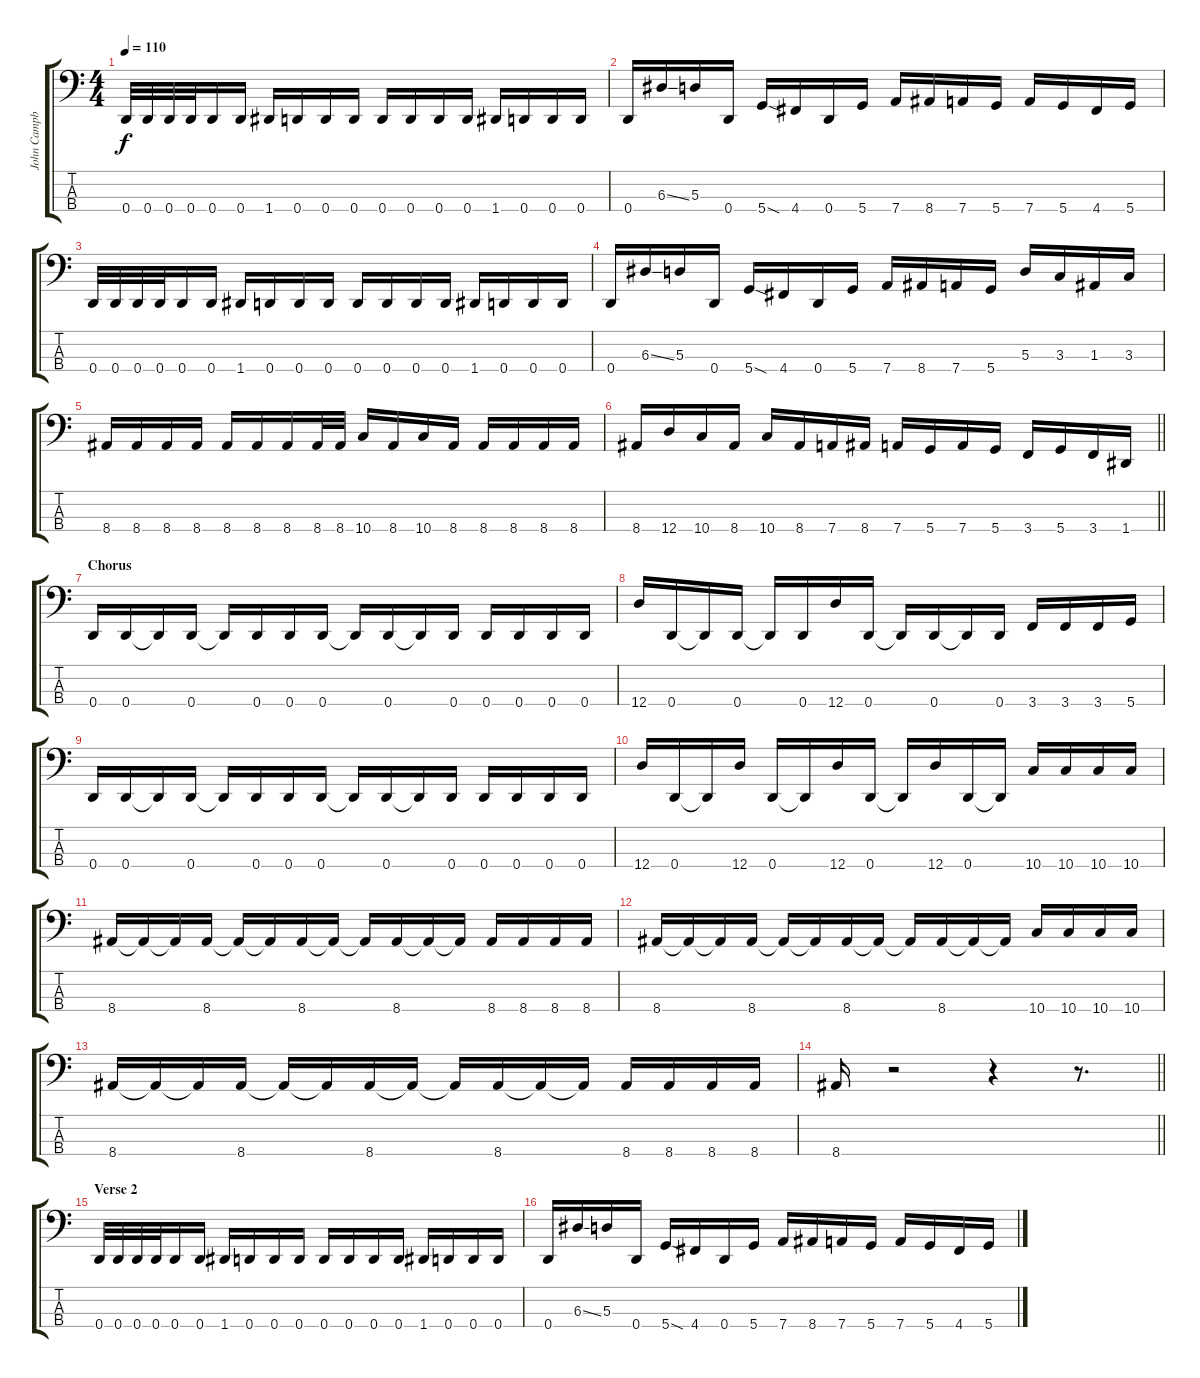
\track ("John Campbell" "John Campb") {instrument electricbasspick}
\staff {score tabs}
\tuning (G2 D2 A1 D1) {hide}
\ts (4 4)
\tempo 110
\clef f4
\ks c
0.4.32{dy f} 0.4.32 0.4.32 0.4.32 0.4.16 0.4.16 1.4.16 0.4.16 0.4.16 0.4.16 0.4.16 0.4.16 0.4.16 0.4.16 1.4.16 0.4.16 0.4.16 0.4.16 |
0.4.16 6.3{ss}.16 5.3.16 0.4.16 5.4{sod}.16 4.4.16 0.4.16 5.4.16 7.4.16 8.4.16 7.4.16 5.4.16 7.4.16 5.4.16 4.4.16 5.4.16 |
0.4.32 0.4.32 0.4.32 0.4.32 0.4.16 0.4.16 1.4.16 0.4.16 0.4.16 0.4.16 0.4.16 0.4.16 0.4.16 0.4.16 1.4.16 0.4.16 0.4.16 0.4.16 |
0.4.16 6.3{ss}.16 5.3.16 0.4.16 5.4{sod}.16 4.4.16 0.4.16 5.4.16 7.4.16 8.4.16 7.4.16 5.4.16 5.3.16 3.3.16 1.3.16 3.3.16 |
8.4.16 8.4.16 8.4.16 8.4.16 8.4.16 8.4.16 8.4.16 8.4.32 8.4.32 10.4.16 8.4.16 10.4.16 8.4.16 8.4.16 8.4.16 8.4.16 8.4.16 |
\barLineRight lightlight
8.4.16 12.4.16 10.4.16 8.4.16 10.4.16 8.4.16 7.4.16 8.4.16 7.4.16 5.4.16 7.4.16 5.4.16 3.4.16 5.4.16 3.4.16 1.4.16 |
\section ("" "Chorus")
0.4.16 0.4.16 0.4{t}.16 0.4.16 0.4{t}.16 0.4.16 0.4.16 0.4.16 0.4{t}.16 0.4.16 0.4{t}.16 0.4.16 0.4.16 0.4.16 0.4.16 0.4.16 |
12.4.16 0.4.16 0.4{t}.16 0.4.16 0.4{t}.16 0.4.16 12.4.16 0.4.16 0.4{t}.16 0.4.16 0.4{t}.16 0.4.16 3.4.16 3.4.16 3.4.16 5.4.16 |
0.4.16 0.4.16 0.4{t}.16 0.4.16 0.4{t}.16 0.4.16 0.4.16 0.4.16 0.4{t}.16 0.4.16 0.4{t}.16 0.4.16 0.4.16 0.4.16 0.4.16 0.4.16 |
12.4.16 0.4.16 0.4{t}.16 12.4.16 0.4.16 0.4{t}.16 12.4.16 0.4.16 0.4{t}.16 12.4.16 0.4.16 0.4{t}.16 10.4.16 10.4.16 10.4.16 10.4.16 |
8.4.16 8.4{t}.16 8.4{t}.16 8.4.16 8.4{t}.16 8.4{t}.16 8.4.16 8.4{t}.16 8.4{t}.16 8.4.16 8.4{t}.16 8.4{t}.16 8.4.16 8.4.16 8.4.16 8.4.16 |
8.4.16 8.4{t}.16 8.4{t}.16 8.4.16 8.4{t}.16 8.4{t}.16 8.4.16 8.4{t}.16 8.4{t}.16 8.4.16 8.4{t}.16 8.4{t}.16 10.4.16 10.4.16 10.4.16 10.4.16 |
8.4.16 8.4{t}.16 8.4{t}.16 8.4.16 8.4{t}.16 8.4{t}.16 8.4.16 8.4{t}.16 8.4{t}.16 8.4.16 8.4{t}.16 8.4{t}.16 8.4.16 8.4.16 8.4.16 8.4.16 |
\barLineRight lightlight
8.4.16 r.2 r.4 r.8{d} |
\section ("" "Verse 2")
0.4.32 0.4.32 0.4.32 0.4.32 0.4.16 0.4.16 1.4.16 0.4.16 0.4.16 0.4.16 0.4.16 0.4.16 0.4.16 0.4.16 1.4.16 0.4.16 0.4.16 0.4.16 |
0.4.16 6.3{ss}.16 5.3.16 0.4.16 5.4{sod}.16 4.4.16 0.4.16 5.4.16 7.4.16 8.4.16 7.4.16 5.4.16 7.4.16 5.4.16 4.4.16 5.4.16
